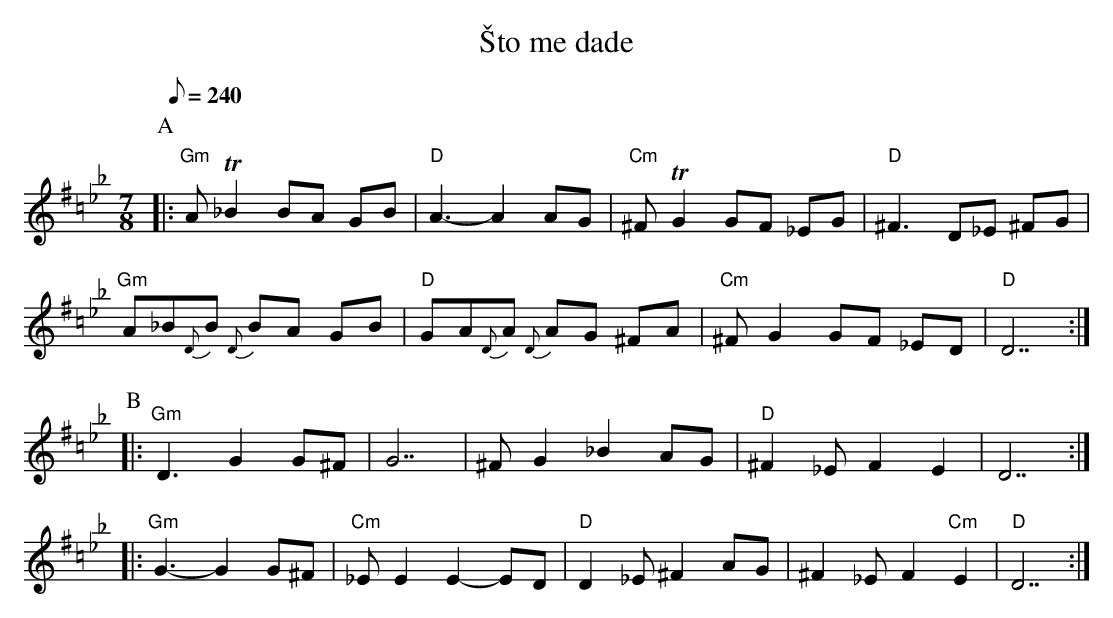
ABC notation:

X:1
T:\vSto me dade
Q:1/8=240
M:7/8
L:1/8
K:D _e _b =c
P:A
|: "Gm"AT_B2 BA GB | "D"A3- A2 AG | "Cm"^FTG2 GF _EG | "D"^F3 D_E ^FG |
"Gm"A_B{D}B {D}BA GB | "D"GA{D}A {D}AG ^FA | "Cm"^FG2 GF _ED | "D"D7 :|
P:B
|: "Gm"D3 G2 G^F | G7 | ^FG2 _B2 AG | "D"^F2_E F2 E2 | D7 :|
|: "Gm"G3-G2 G^F | "Cm"_EE2 E2-ED | "D"D2_E ^F2 AG | ^F2_E F2 "Cm"E2 | "D"D7 :|
